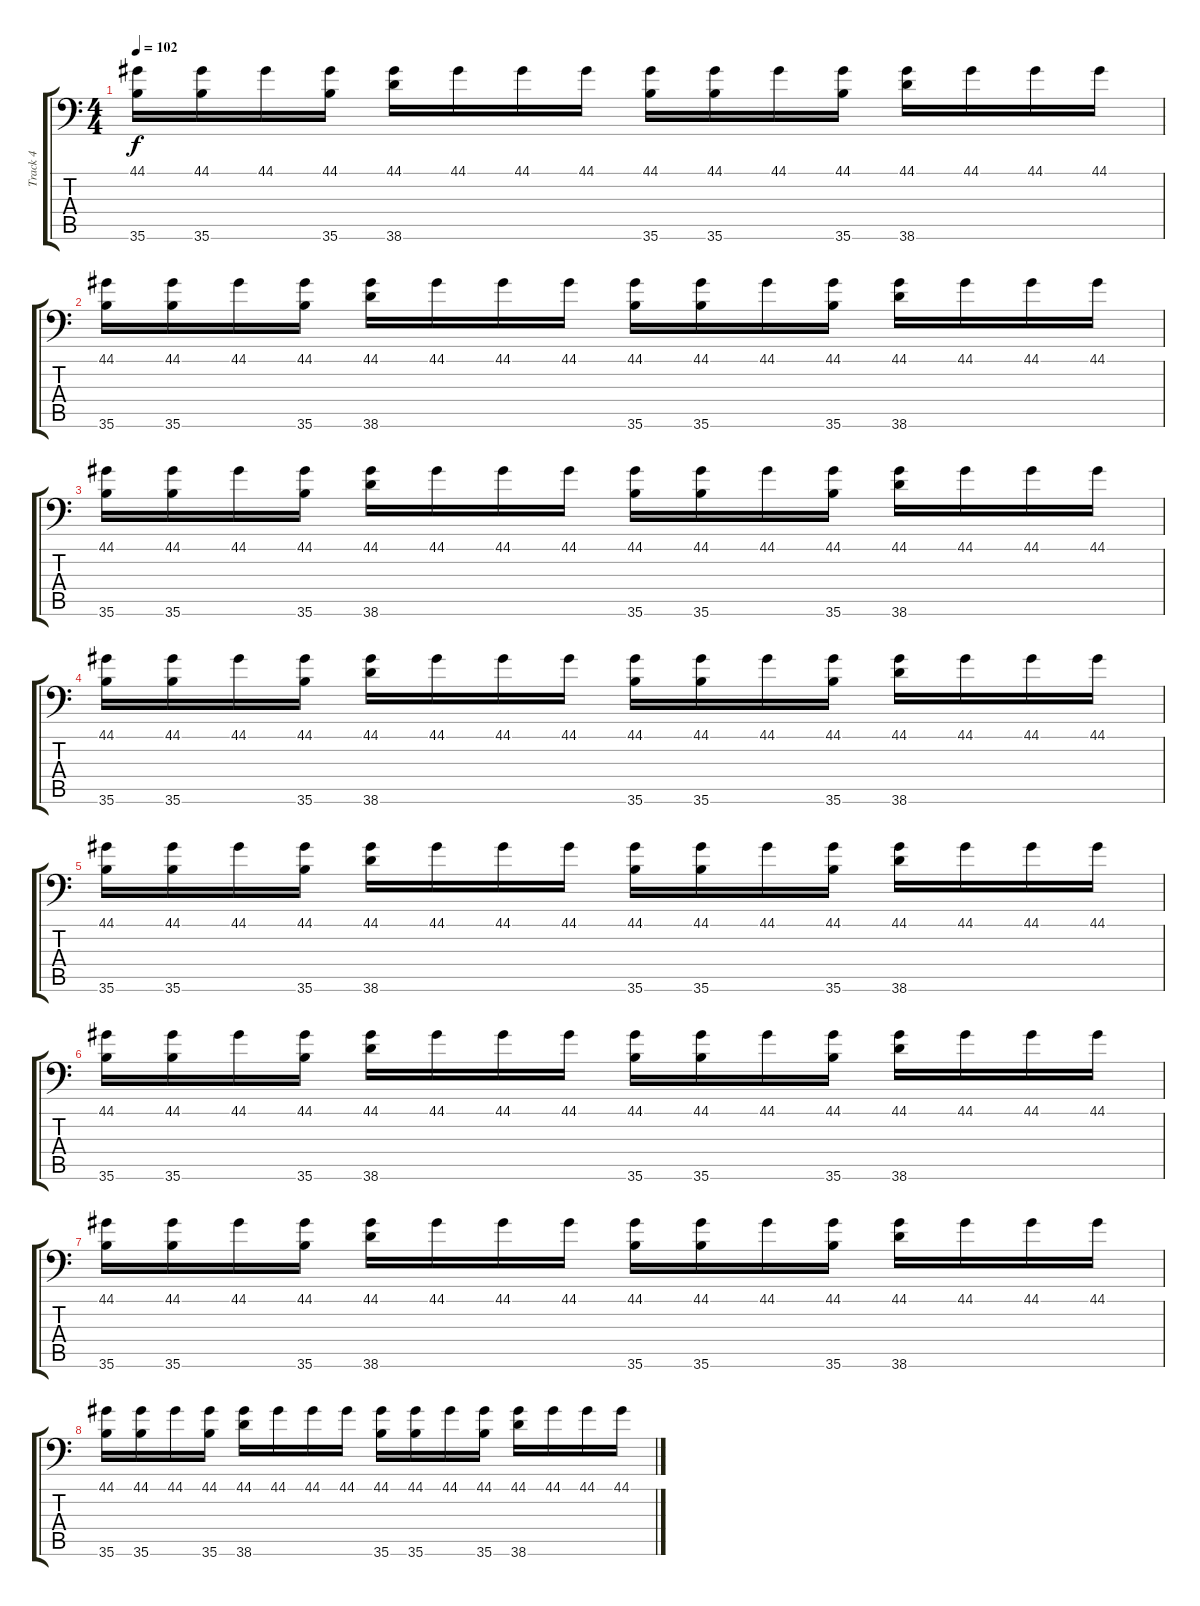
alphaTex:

\track ("Track 4" "Track 4") {instrument acousticgrandpiano}
\staff {score tabs}
\tuning (C-1 C-1 C-1 C-1 C-1 C-1) {hide}
\ts (4 4)
\tempo 102
\clef f4
\ks c
(44.1 35.6).16{dy f} (44.1 35.6).16 44.1.16 (44.1 35.6).16 (44.1 38.6).16 44.1.16 44.1.16 44.1.16 (44.1 35.6).16 (44.1 35.6).16 44.1.16 (44.1 35.6).16 (44.1 38.6).16 44.1.16 44.1.16 44.1.16 |
(44.1 35.6).16 (44.1 35.6).16 44.1.16 (44.1 35.6).16 (44.1 38.6).16 44.1.16 44.1.16 44.1.16 (44.1 35.6).16 (44.1 35.6).16 44.1.16 (44.1 35.6).16 (44.1 38.6).16 44.1.16 44.1.16 44.1.16 |
(44.1 35.6).16 (44.1 35.6).16 44.1.16 (44.1 35.6).16 (44.1 38.6).16 44.1.16 44.1.16 44.1.16 (44.1 35.6).16 (44.1 35.6).16 44.1.16 (44.1 35.6).16 (44.1 38.6).16 44.1.16 44.1.16 44.1.16 |
(44.1 35.6).16 (44.1 35.6).16 44.1.16 (44.1 35.6).16 (44.1 38.6).16 44.1.16 44.1.16 44.1.16 (44.1 35.6).16 (44.1 35.6).16 44.1.16 (44.1 35.6).16 (44.1 38.6).16 44.1.16 44.1.16 44.1.16 |
(44.1 35.6).16 (44.1 35.6).16 44.1.16 (44.1 35.6).16 (44.1 38.6).16 44.1.16 44.1.16 44.1.16 (44.1 35.6).16 (44.1 35.6).16 44.1.16 (44.1 35.6).16 (44.1 38.6).16 44.1.16 44.1.16 44.1.16 |
(44.1 35.6).16 (44.1 35.6).16 44.1.16 (44.1 35.6).16 (44.1 38.6).16 44.1.16 44.1.16 44.1.16 (44.1 35.6).16 (44.1 35.6).16 44.1.16 (44.1 35.6).16 (44.1 38.6).16 44.1.16 44.1.16 44.1.16 |
(44.1 35.6).16 (44.1 35.6).16 44.1.16 (44.1 35.6).16 (44.1 38.6).16 44.1.16 44.1.16 44.1.16 (44.1 35.6).16 (44.1 35.6).16 44.1.16 (44.1 35.6).16 (44.1 38.6).16 44.1.16 44.1.16 44.1.16 |
(44.1 35.6).16 (44.1 35.6).16 44.1.16 (44.1 35.6).16 (44.1 38.6).16 44.1.16 44.1.16 44.1.16 (44.1 35.6).16 (44.1 35.6).16 44.1.16 (44.1 35.6).16 (44.1 38.6).16 44.1.16 44.1.16 44.1.16
